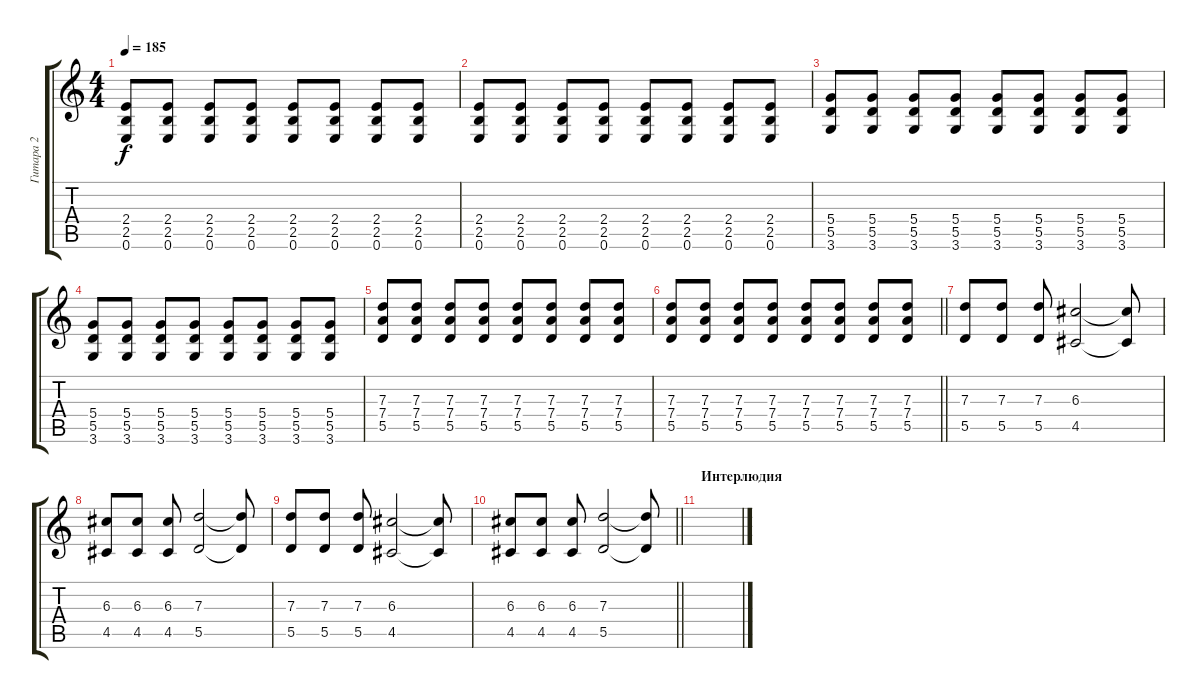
\track ("Гитара 2" "Гитара 2") {instrument overdrivenguitar}
\staff {score tabs}
\tuning (E4 B3 G3 D3 A2 E2) {hide}
\ts (4 4)
\tempo 185
\clef g2
\ks c
(2.4 2.5 0.6).8{dy f} (2.4 2.5 0.6).8 (2.4 2.5 0.6).8 (2.4 2.5 0.6).8 (2.4 2.5 0.6).8 (2.4 2.5 0.6).8 (2.4 2.5 0.6).8 (2.4 2.5 0.6).8 |
(2.4 2.5 0.6).8 (2.4 2.5 0.6).8 (2.4 2.5 0.6).8 (2.4 2.5 0.6).8 (2.4 2.5 0.6).8 (2.4 2.5 0.6).8 (2.4 2.5 0.6).8 (2.4 2.5 0.6).8 |
(5.4 5.5 3.6).8 (5.4 5.5 3.6).8 (5.4 5.5 3.6).8 (5.4 5.5 3.6).8 (5.4 5.5 3.6).8 (5.4 5.5 3.6).8 (5.4 5.5 3.6).8 (5.4 5.5 3.6).8 |
(5.4 5.5 3.6).8 (5.4 5.5 3.6).8 (5.4 5.5 3.6).8 (5.4 5.5 3.6).8 (5.4 5.5 3.6).8 (5.4 5.5 3.6).8 (5.4 5.5 3.6).8 (5.4 5.5 3.6).8 |
(7.3 7.4 5.5).8 (7.3 7.4 5.5).8 (7.3 7.4 5.5).8 (7.3 7.4 5.5).8 (7.3 7.4 5.5).8 (7.3 7.4 5.5).8 (7.3 7.4 5.5).8 (7.3 7.4 5.5).8 |
\barLineRight lightlight
(7.3 7.4 5.5).8 (7.3 7.4 5.5).8 (7.3 7.4 5.5).8 (7.3 7.4 5.5).8 (7.3 7.4 5.5).8 (7.3 7.4 5.5).8 (7.3 7.4 5.5).8 (7.3 7.4 5.5).8 |
(7.3 5.5).8 (7.3 5.5).8 (7.3 5.5).8 (6.3 4.5).2 (6.3{t} 4.5{t}).8 |
(6.3 4.5).8 (6.3 4.5).8 (6.3 4.5).8 (7.3 5.5).2 (7.3{t} 5.5{t}).8 |
(7.3 5.5).8 (7.3 5.5).8 (7.3 5.5).8 (6.3 4.5).2 (6.3{t} 4.5{t}).8 |
\barLineRight lightlight
(6.3 4.5).8 (6.3 4.5).8 (6.3 4.5).8 (7.3 5.5).2 (7.3{t} 5.5{t}).8 |
\section ("" "Интерлюдия")
